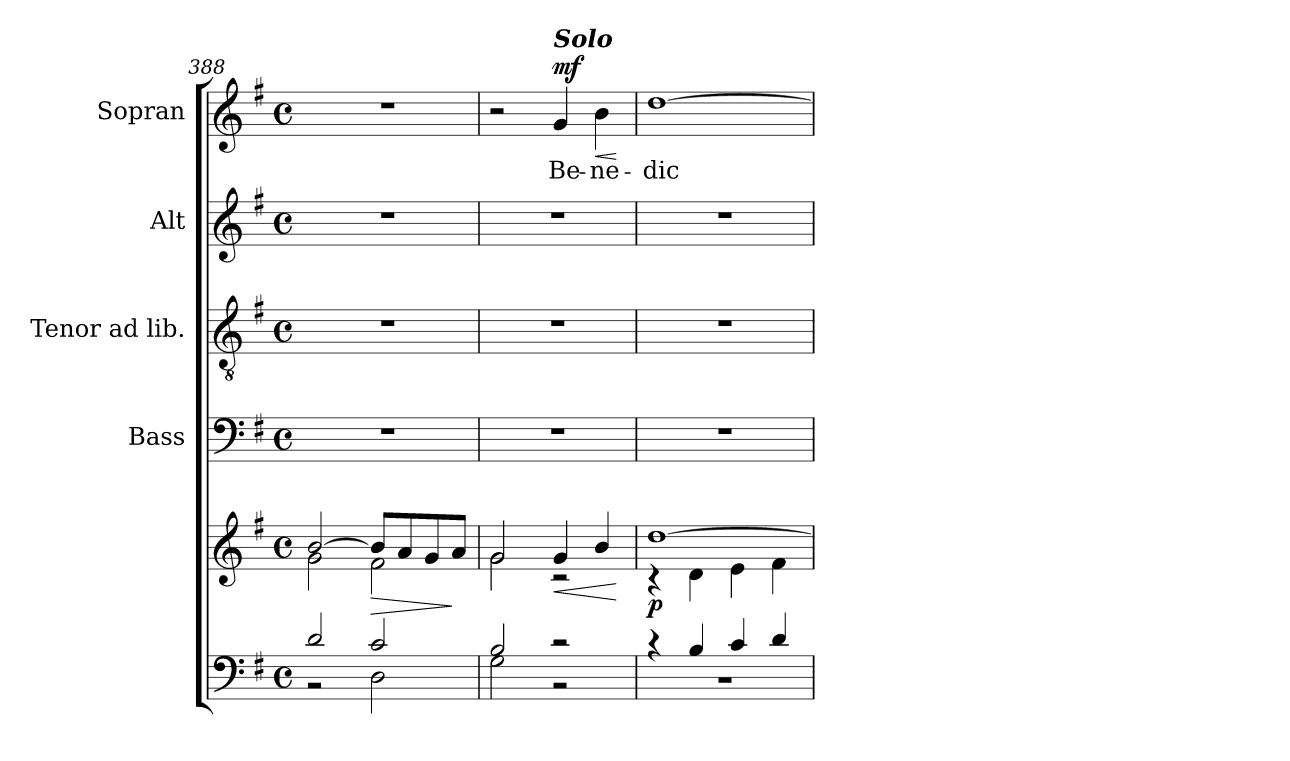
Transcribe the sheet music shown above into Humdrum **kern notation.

**kern	**kern	**dynam	**kern	**kern	**kern	**kern	**text	**dynam
*part5	*part5	*part5	*part4	*part3	*part2	*part1	*part1	*part1
*staff6	*staff5	*staff5/6	*staff4	*staff3	*staff2	*staff1	*staff1	*staff1
*	*	*	*I"Bass	*I"Tenor ad lib.	*I"Alt	*I"Sopran	*	*
*	*	*	*I'B.	*I'T.	*I'A.	*I'S.	*	*
!!LO:PB:g=z
*clefF4	*clefG2	*	*clefF4	*clefGv2	*clefG2	*clefG2	*	*
*k[f#]	*k[f#]	*	*k[f#]	*k[f#]	*k[f#]	*k[f#]	*	*
*G:	*G:	*	*G:	*G:	*G:	*G:	*	*
*M4/4	*M4/4	*	*M4/4	*M4/4	*M4/4	*M4/4	*	*
*met(c)	*met(c)	*	*met(c)	*met(c)	*met(c)	*met(c)	*	*
=388	=388	=388	=388	=388	=388	=388	=388	=388
*^	*^	*	*	*	*	*	*	*
2d/	2r	[>2b/	2g\	.	1r	1r	1r	1r	.	.
!	!	!	!	!LO:HP:b	!	!	!	!	!	!
2c/	2D\	8b/L]	2f#\	>	.	.	.	.	.	.
.	.	8a/	.	.	.	.	.	.	.	.
.	.	8g/	.	.	.	.	.	.	.	.
.	.	8a/J	.	]	.	.	.	.	.	.
=389	=389	=389	=389	=389	=389	=389	=389	=389	=389	=389
2B/	2G\	2g/	2g\	.	1r	1r	1r	2r	.	.
!	!	!	!	!	!	!	!	!LO:TX:a:Bi:t=Solo	!	!
!	!	!	!	!LO:HP:b	!	!	!	!	!LO:LY:b	!LO:DY:a
2r	2r	4g/	2rc	<	.	.	.	4g/	Be-	mf
!	!	!	!	!	!	!	!	!	!LO:LY:b	!LO:HP:b
.	.	4b/	.	.	.	.	.	4b\	-ne-	<
*v	*v	*	*	*	*	*	*	*	*	*
*	*v	*v	*	*	*	*	*	*	*
.	.	[	.	.	.	.	.	[
=390	=390	=390	=390	=390	=390	=390	=390	=390
*^	*^	*	*	*	*	*	*	*
!	!	!	!	!LO:DY:b	!	!	!	!	!LO:LY:b	!
4rc	1r	[>1dd	4rc	p	1r	1r	1r	[1dd	-dic-	.
4B/	.	.	4d\	.	.	.	.	.	.	.
4c/	.	.	4e\	.	.	.	.	.	.	.
4d/	.	.	4f#\	.	.	.	.	.	.	.
*v	*v	*	*	*	*	*	*	*	*	*
*	*v	*v	*	*	*	*	*	*	*
=	=	=	=	=	=	=	=	=
*-	*-	*-	*-	*-	*-	*-	*-	*-
